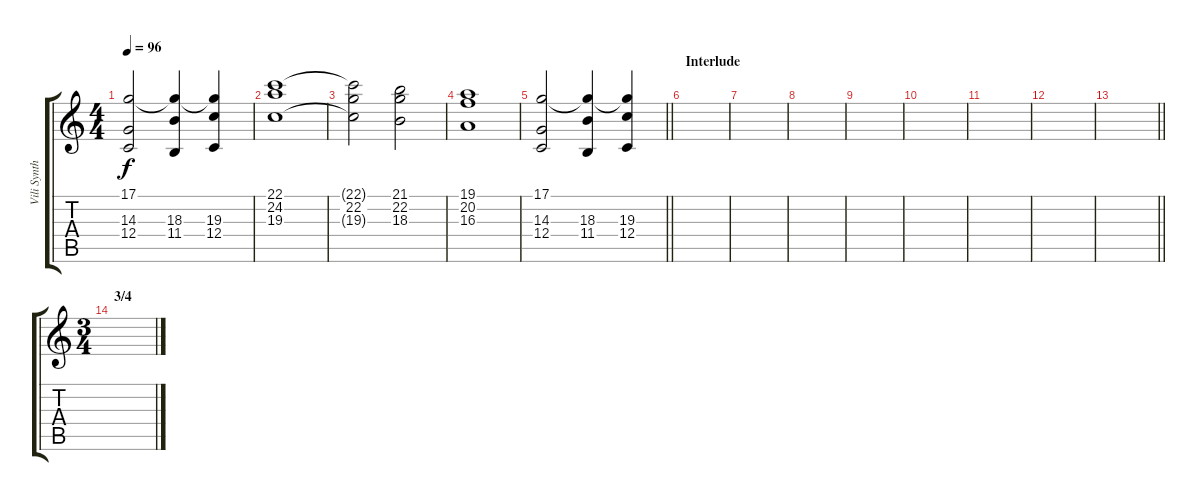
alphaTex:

\track ("Vili Synth" "Vili Synth") {instrument stringensemble1}
\staff {score tabs}
\tuning (D4 A3 F3 C3 G2 D2) {hide}
\ts (4 4)
\tempo 96
\clef g2
\ks c
(17.1 14.3 12.4).2{dy f} (17.1{t} 18.3 11.4).4 (17.1{t} 19.3 12.4).4 |
(22.1 24.2 19.3).1 |
(22.1{t} 22.2 19.3{t}).2 (21.1 22.2 18.3).2 |
(19.1 20.2 16.3).1 |
\barLineRight lightlight
(17.1 14.3 12.4).2 (17.1{t} 18.3 11.4).4 (17.1{t} 19.3 12.4).4 |
\section ("" "Interlude")
|
|
|
|
|
|
|
\barLineRight lightlight
|
\ts (3 4)
\section ("" "3/4")
